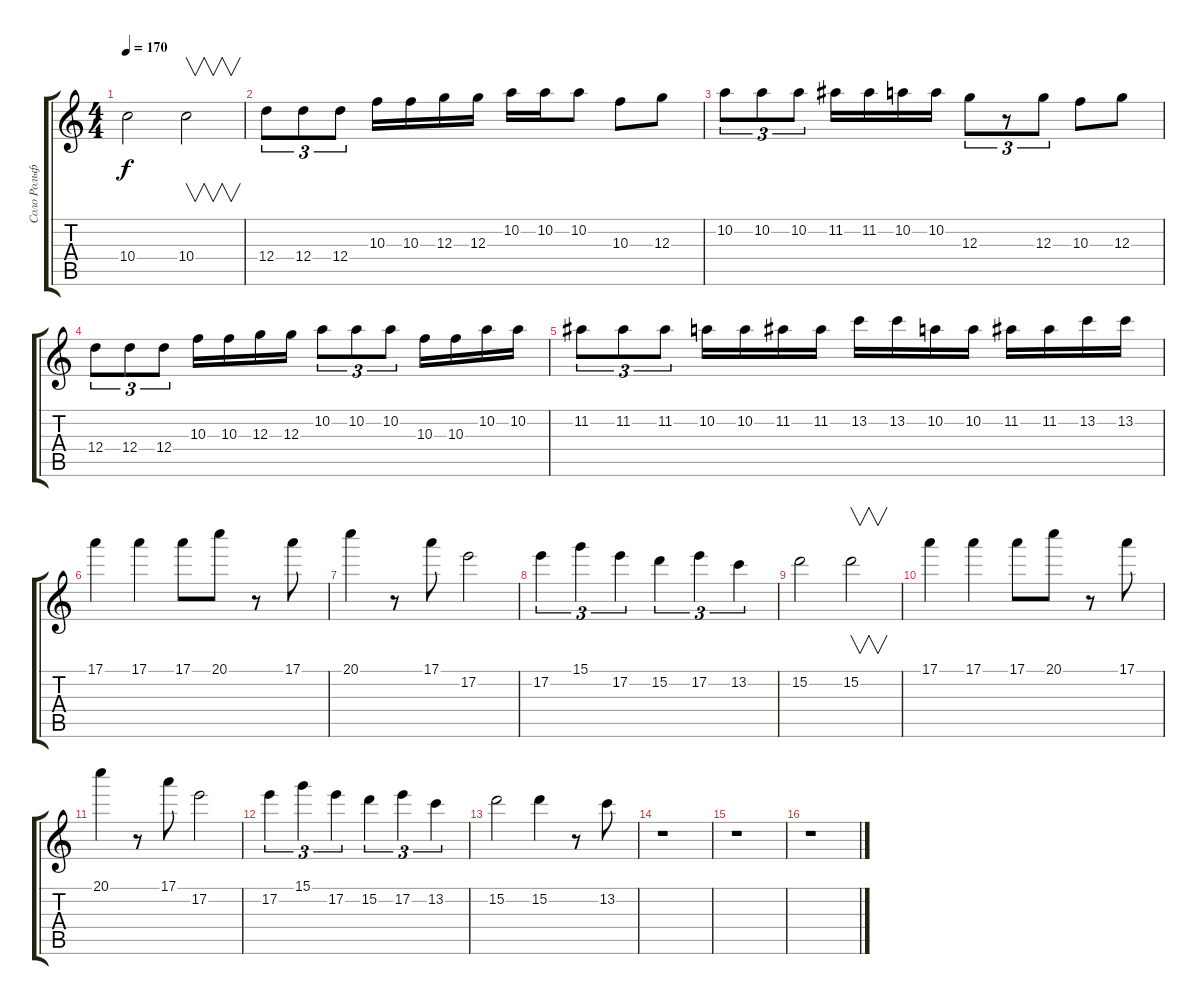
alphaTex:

\track ("Соло Рольфика" "Соло Рольф") {instrument acousticguitarnylon}
\staff {score tabs}
\tuning (E4 B3 G3 D3 A2 E2) {hide}
\ts (4 4)
\tempo 170
\clef g2
\ks c
10.4.2{dy f} 10.4.2{v} |
12.4.8{tu (3 2)} 12.4.8{tu (3 2)} 12.4.8{tu (3 2)} 10.3.16 10.3.16 12.3.16 12.3.16 10.2.16 10.2.16 10.2.8 10.3.8 12.3.8 |
10.2.8{tu (3 2)} 10.2.8{tu (3 2)} 10.2.8{tu (3 2)} 11.2.16 11.2.16 10.2.16 10.2.16 12.3.8{tu (3 2)} r.8{tu (3 2)} 12.3.8{tu (3 2)} 10.3.8 12.3.8 |
12.4.8{tu (3 2)} 12.4.8{tu (3 2)} 12.4.8{tu (3 2)} 10.3.16 10.3.16 12.3.16 12.3.16 10.2.8{tu (3 2)} 10.2.8{tu (3 2)} 10.2.8{tu (3 2)} 10.3.16 10.3.16 10.2.16 10.2.16 |
11.2.8{tu (3 2)} 11.2.8{tu (3 2)} 11.2.8{tu (3 2)} 10.2.16 10.2.16 11.2.16 11.2.16 13.2.16 13.2.16 10.2.16 10.2.16 11.2.16 11.2.16 13.2.16 13.2.16 |
17.1.4 17.1.4 17.1.8 20.1.8 r.8 17.1.8 |
20.1.4 r.8 17.1.8 17.2.2 |
17.2.4{tu (3 2)} 15.1.4{tu (3 2)} 17.2.4{tu (3 2)} 15.2.4{tu (3 2)} 17.2.4{tu (3 2)} 13.2.4{tu (3 2)} |
15.2.2 15.2.2{v} |
17.1.4 17.1.4 17.1.8 20.1.8 r.8 17.1.8 |
20.1.4 r.8 17.1.8 17.2.2 |
17.2.4{tu (3 2)} 15.1.4{tu (3 2)} 17.2.4{tu (3 2)} 15.2.4{tu (3 2)} 17.2.4{tu (3 2)} 13.2.4{tu (3 2)} |
15.2.2 15.2.4 r.8 13.2.8 |
r.1 |
r.1 |
r.1
